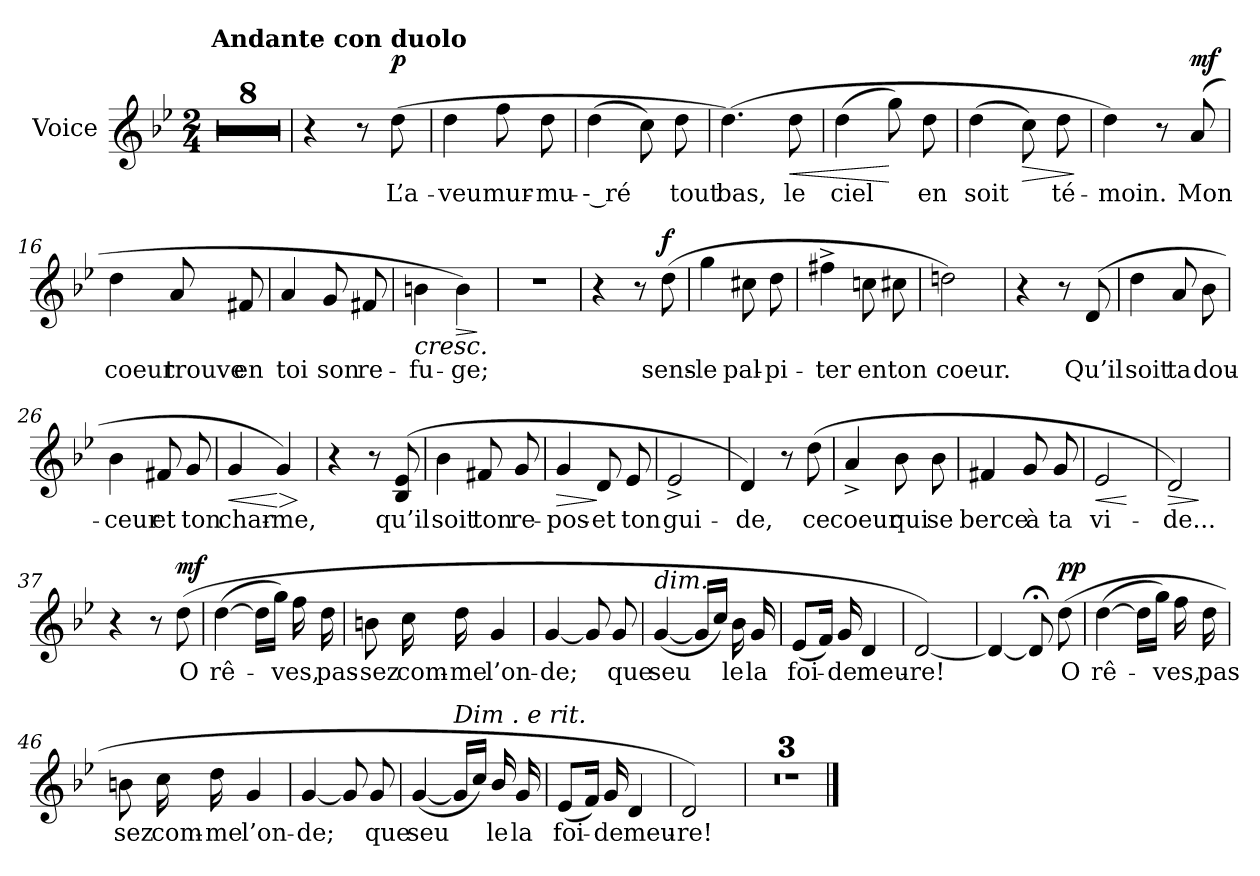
**kern	**text	**dynam
*part1	*part1	*part1
*staff1	*staff1	*staff1
*I"Voice	*	*
*clefG2	*	*
*k[b-e-]	*	*
*M2/4	*	*
=1	=1	=1
!LO:TX:a:B:t=Andante con duolo	!	!
2r	.	.
=2	=2	=2
2r	.	.
=3	=3	=3
2r	.	.
=4	=4	=4
2r	.	.
=5	=5	=5
2r	.	.
=6	=6	=6
2r	.	.
=7	=7	=7
2r	.	.
=8	=8	=8
2r	.	.
=9	=9	=9
4r	.	.
8r	.	.
!	!LO:LY:b	!LO:DY:a
(>8dd\	L’a-	p
=10	=10	=10
!	!LO:LY:b	!
4dd\	-veu	.
!	!LO:LY:b	!
8ff\	mur-	.
!	!LO:LY:b	!
8dd\	-mu-	.
!!LO:LB:g=z
=11	=11	=11
!	!LO:LY:b	!
(>4dd\	-- ré	.
8cc\)	.	.
!	!LO:LY:b	!
8dd\	tout	.
=12	=12	=12
!	!LO:LY:b	!
(>4.dd\)	bas,	.
!	!LO:LY:b	!LO:HP:b
8dd\	le	<
=13	=13	=13
!	!LO:LY:b	!
(>4dd\	ciel	.
8gg\)	.	[
!	!LO:LY:b	!
8dd\	en	.
=14	=14	=14
!	!LO:LY:b	!
(>4dd\	soit	.
!	!	!LO:HP:b
8cc\)	.	>
!	!LO:LY:b	!
8dd\	té-	.
.	.	]
=15	=15	=15
!	!LO:LY:b	!
4dd\)	-moin.	.
8r	.	.
!	!LO:LY:b	!LO:DY:a
(>8a/	Mon	mf
!!LO:LB:g=z
=16	=16	=16
!	!LO:LY:b	!
4dd\	coeur	.
!	!LO:LY:b	!
8a/	trouve	.
!	!LO:LY:b	!
8f#X/	en	.
=17	=17	=17
!	!LO:LY:b	!
4a/	toi	.
!	!LO:LY:b	!
8g/	son	.
!	!LO:LY:b	!
8f#X/	re-	.
=18	=18	=18
!	!LO:LY:b	!LO:HP:b
4bn\	-fu-	<
!	!LO:LY:b	!LO:HP:b
4b\)	-ge;	>
.	.	[ ]
=19	=19	=19
2r	.	.
=20	=20	=20
4r	.	.
8r	.	.
!	!LO:LY:b	!LO:DY:a
(>8dd\	sens-	f
!!LO:LB:g=z
=21	=21	=21
!	!LO:LY:b	!
4gg\	-le	.
!	!LO:LY:b	!
8cc#X\	pal-	.
!	!LO:LY:b	!
8dd\	-pi-	.
=22	=22	=22
!	!LO:LY:b	!
4ff#X^\	-ter	.
!	!LO:LY:b	!
8ccn\	en	.
!	!LO:LY:b	!
8cc#X\	ton	.
=23	=23	=23
!	!LO:LY:b	!
2ddn\)	coeur.	.
=24	=24	=24
4r	.	.
8r	.	.
!	!LO:LY:b	!
(>8d/	Qu’il	.
=25	=25	=25
!	!LO:LY:b	!
4dd\	soit	.
!	!LO:LY:b	!
8a/	ta	.
!	!LO:LY:b	!
8b-\	dou-	.
!!LO:LB:g=z
=26	=26	=26
!	!LO:LY:b	!
4b-\	-ceur	.
!	!LO:LY:b	!
8f#X/	et	.
!	!LO:LY:b	!
8g/	ton	.
=27	=27	=27
!	!LO:LY:b	!LO:HP:b
4g/	char-	<
!	!LO:LY:b	!LO:HP:n=1:b
4g/)	-me,	[ >
.	.	]
=28	=28	=28
4r	.	.
8r	.	.
!	!LO:LY:b	!
(>8B-/ 8e-/	qu’il	.
=29	=29	=29
!	!LO:LY:b	!
4b-\	soit	.
!	!LO:LY:b	!
8f#X/	ton	.
!	!LO:LY:b	!
8g/	re-	.
=30	=30	=30
!	!LO:LY:b	!LO:HP:b
4g/	-pos-	>
!	!LO:LY:b	!
8d/	-et	]
!	!LO:LY:b	!
8e-/	ton	.
!!LO:LB:g=z
=31	=31	=31
!	!LO:LY:b	!
2e-^/	gui-	.
=32	=32	=32
!	!LO:LY:b	!
4d/)	-de,	.
8r	.	.
!	!LO:LY:b	!
(>8dd\	ce	.
=33	=33	=33
!	!LO:LY:b	!
4a^/	coeur	.
!	!LO:LY:b	!
8b-\	qui	.
!	!LO:LY:b	!
8b-\	se	.
=34	=34	=34
!	!LO:LY:b	!
4f#X/	berce	.
!	!LO:LY:b	!
8g/	à	.
!	!LO:LY:b	!
8g/	ta	.
=35	=35	=35
!	!LO:LY:b	!LO:HP:b
2e-/	vi-	<
.	.	[
=36	=36	=36
!	!LO:LY:b	!LO:HP:b
2d/)	-de...	>
.	.	]
=37	=37	=37
4r	.	.
8r	.	.
!	!LO:LY:b	!LO:DY:a
(>8dd\	O	mf
!!LO:LB:g=z
=38	=38	=38
!	!LO:LY:b	!
(>[4dd\	rê-	.
16dd\LL]	.	.
16gg\JJ)	.	.
!	!LO:LY:b	!
16ff\	-ves,	.
!	!LO:LY:b	!
16dd\	pas-	.
=39	=39	=39
!	!LO:LY:b	!
8bn\	-sez	.
!	!LO:LY:b	!
16cc\	com-	.
!	!LO:LY:b	!
16dd\	-me	.
!	!LO:LY:b	!
4g/	l’on-	.
=40	=40	=40
!	!LO:LY:b	!
[4g/	-de;	.
8g/]	.	.
!	!LO:LY:b	!
8g/	que	.
=41	=41	=41
!LO:TX:a:i:t=dim.	!	!
!	!LO:LY:b	!
(<[4g/	seu	.
16g/LL]	.	.
16cc/JJ)	.	.
!	!LO:LY:b	!
16b-\	le	.
!	!LO:LY:b	!
16g/	la	.
!!LO:LB:g=z
=42	=42	=42
!	!LO:LY:b	!
(<8e-/L	foi-	.
16f/Jk)	.	.
!	!LO:LY:b	!
16g/	-de	.
!	!LO:LY:b	!
4d/	meu-	.
=43	=43	=43
!	!LO:LY:b	!
[2d/)	-re!	.
=44	=44	=44
4d/_	.	.
8d;</]	.	.
!	!LO:LY:b	!LO:DY:a
(>8dd\	O	pp
=45	=45	=45
!	!LO:LY:b	!
(>[4dd\	rê-	.
16dd\LL]	.	.
16gg\JJ)	.	.
!	!LO:LY:b	!
16ff\	-ves,	.
!	!LO:LY:b	!
16dd\	pas	.
!!LO:PB:g=z
=46	=46	=46
!	!LO:LY:b	!
8bn\	sez	.
!	!LO:LY:b	!
16cc\	com-	.
!	!LO:LY:b	!
16dd\	-me	.
!	!LO:LY:b	!
4g/	l’on-	.
=47	=47	=47
!	!LO:LY:b	!
[4g/	-de;	.
8g/]	.	.
!	!LO:LY:b	!
8g/	que	.
=48	=48	=48
!	!LO:LY:b	!
(<[4g/	seu	.
!LO:TX:a:i:t=Dim . e  rit.	!	!
16g/LL]	.	.
16cc/JJ)	.	.
!	!LO:LY:b	!
16b-/	le	.
!	!LO:LY:b	!
16g/	la	.
=49	=49	=49
!	!LO:LY:b	!
(<8e-/L	foi-	.
16f/Jk)	.	.
!	!LO:LY:b	!
16g/	-de	.
!	!LO:LY:b	!
4d/	meu-	.
!!LO:LB:g=z
=50	=50	=50
!	!LO:LY:b	!
2d/)	-re!	.
=51	=51	=51
2r	.	.
=52	=52	=52
2r	.	.
=53	=53	=53
2r	.	.
==	==	==
*-	*-	*-
